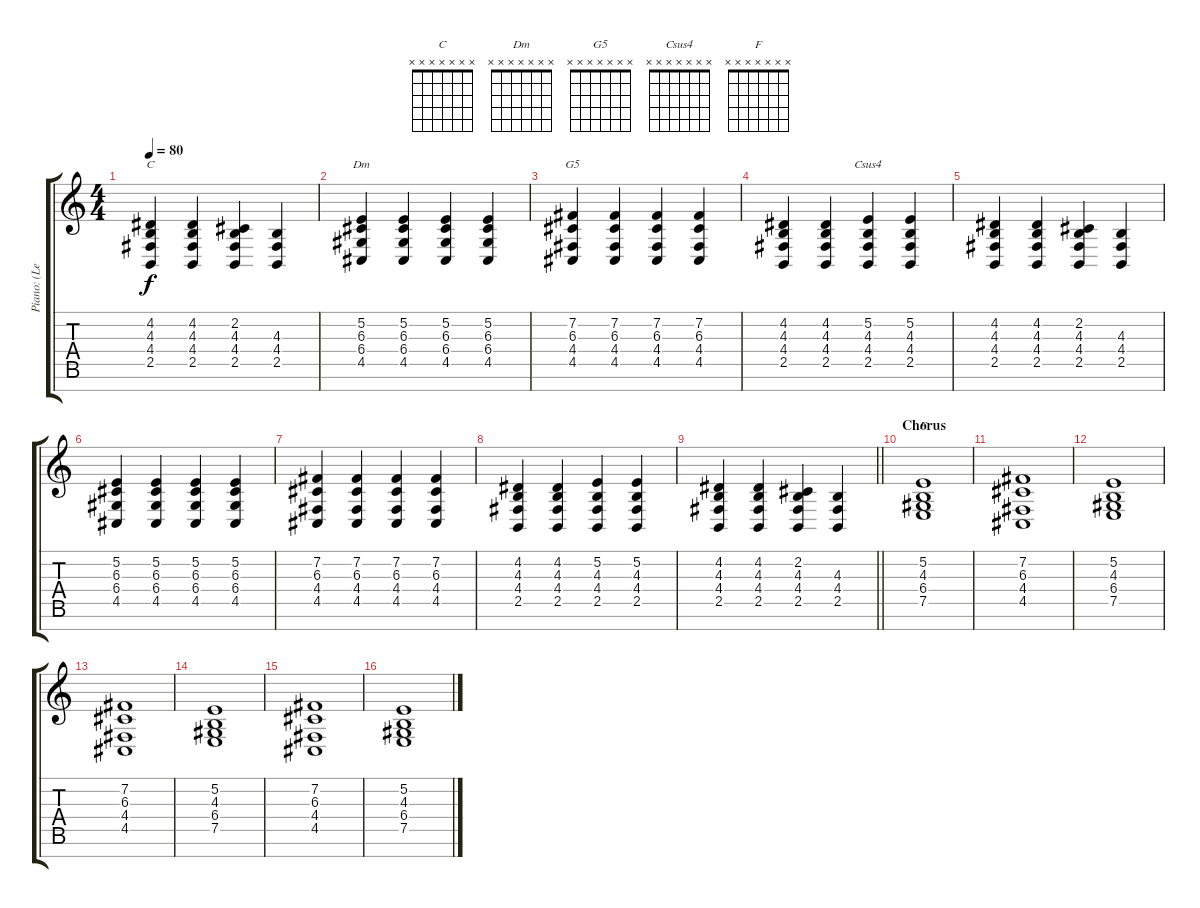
\track ("Piano: (Left Hand)" "Piano: (Le") {instrument acousticgrandpiano}
\staff {score tabs}
\tuning (E4 B3 G3 D3 A2 E2 B1) {hide}
\chord ("C" x x x x x x x)
\chord ("Dm" x x x x x x x)
\chord ("G5" x x x x x x x)
\chord ("Csus4" x x x x x x x)
\chord ("F" x x x x x x x)
\ts (4 4)
\tempo 80
\clef g2
\ks c
(4.2 4.3 4.4 2.5).4{ch "C" dy f} (4.2 4.3 4.4 2.5).4 (2.2 4.3 4.4 2.5).4 (4.3 4.4 2.5).4 |
(5.2 6.3 6.4 4.5).4{ch "Dm"} (5.2 6.3 6.4 4.5).4 (5.2 6.3 6.4 4.5).4 (5.2 6.3 6.4 4.5).4 |
(7.2 6.3 4.4 4.5).4{ch "G5"} (7.2 6.3 4.4 4.5).4 (7.2 6.3 4.4 4.5).4 (7.2 6.3 4.4 4.5).4 |
(4.2 4.3 4.4 2.5).4 (4.2 4.3 4.4 2.5).4 (5.2 4.3 4.4 2.5).4{ch "Csus4"} (5.2 4.3 4.4 2.5).4 |
(4.2 4.3 4.4 2.5).4 (4.2 4.3 4.4 2.5).4 (2.2 4.3 4.4 2.5).4 (4.3 4.4 2.5).4 |
(5.2 6.3 6.4 4.5).4 (5.2 6.3 6.4 4.5).4 (5.2 6.3 6.4 4.5).4 (5.2 6.3 6.4 4.5).4 |
(7.2 6.3 4.4 4.5).4 (7.2 6.3 4.4 4.5).4 (7.2 6.3 4.4 4.5).4 (7.2 6.3 4.4 4.5).4 |
(4.2 4.3 4.4 2.5).4 (4.2 4.3 4.4 2.5).4 (5.2 4.3 4.4 2.5).4 (5.2 4.3 4.4 2.5).4 |
\barLineRight lightlight
(4.2 4.3 4.4 2.5).4 (4.2 4.3 4.4 2.5).4 (2.2 4.3 4.4 2.5).4 (4.3 4.4 2.5).4 |
\section ("" "Chorus")
(5.2 4.3 6.4 7.5).1{ch "F"} |
(7.2 6.3 4.4 4.5).1 |
(5.2 4.3 6.4 7.5).1 |
(7.2 6.3 4.4 4.5).1 |
(5.2 4.3 6.4 7.5).1 |
(7.2 6.3 4.4 4.5).1 |
(5.2 4.3 6.4 7.5).1
